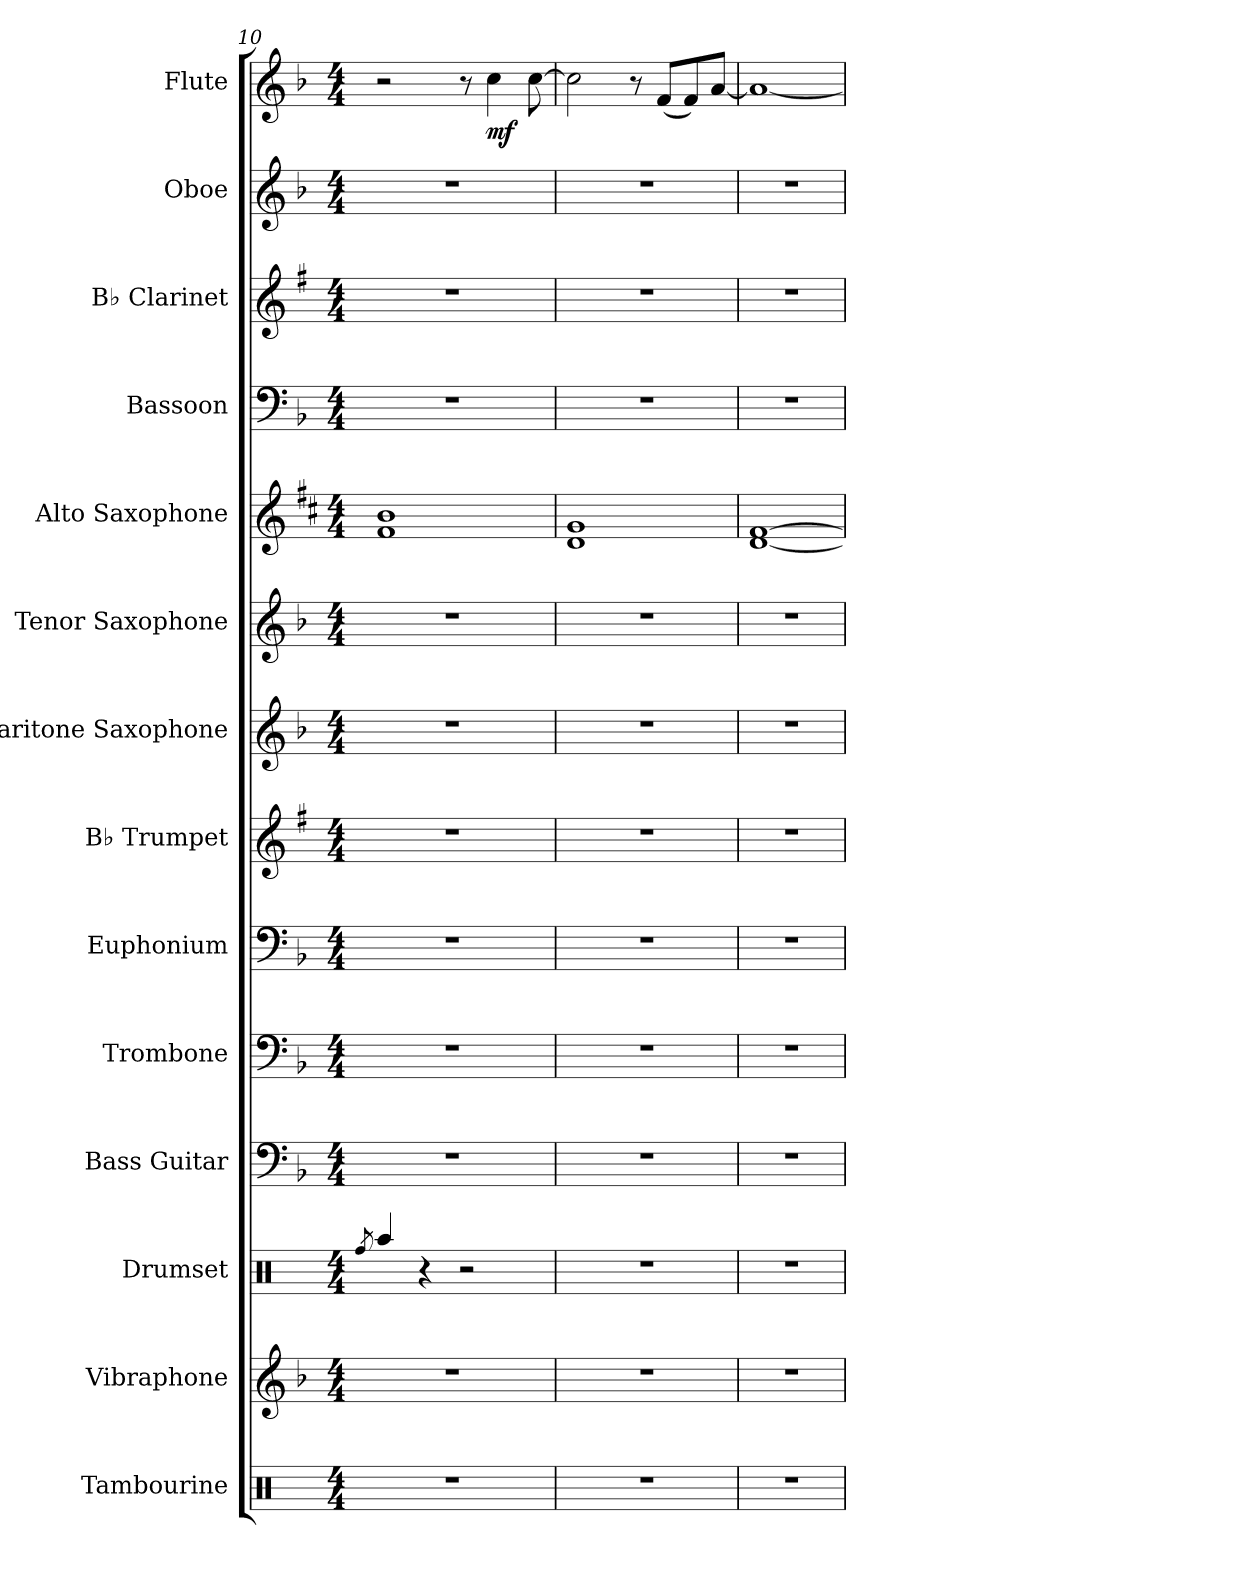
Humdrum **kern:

**kern	**kern	**kern	**kern	**kern	**kern	**kern	**kern	**kern	**kern	**kern	**kern	**kern	**kern	**dynam
*part14	*part13	*part12	*part11	*part10	*part9	*part8	*part7	*part6	*part5	*part4	*part3	*part2	*part1	*part1
*staff14	*staff13	*staff12	*staff11	*staff10	*staff9	*staff8	*staff7	*staff6	*staff5	*staff4	*staff3	*staff2	*staff1	*staff1
*I"Tambourine	*I"Vibraphone	*I"Drumset	*I"Bass Guitar	*I"Trombone	*I"Euphonium	*I"B♭ Trumpet	*I"Baritone Saxophone	*I"Tenor Saxophone	*I"Alto Saxophone	*I"Bassoon	*I"B♭ Clarinet	*I"Oboe	*I"Flute	*
*I'Tamb.	*I'Vib.	*I'D. Set	*I'B. Guit.	*I'Tbn.	*	*I'B♭ Tpt.	*I'Bar. Sax.	*I'T. Sax.	*I'A. Sax.	*I'Bsn.	*I'B♭ Cl.	*I'Ob.	*I'Fl.	*
!!LO:PB:g=z
*clefX	*clefG2	*clefX	*clefF4	*clefF4	*clefF4	*clefG2	*clefG2	*clefG2	*clefG2	*clefF4	*clefG2	*clefG2	*clefG2	*
*	*	*	*ITrd7c12	*	*	*ITrd1c2	*ITrd12c21	*ITrd8c14	*ITrd5c9	*	*ITrd1c2	*	*	*
*k[]	*k[b-]	*k[]	*k[b-]	*k[b-]	*k[b-]	*k[b-]	*k[b-]	*k[b-]	*k[b-]	*k[b-]	*k[b-]	*k[b-]	*k[b-]	*
*M4/4	*M4/4	*M4/4	*M4/4	*M4/4	*M4/4	*M4/4	*M4/4	*M4/4	*M4/4	*M4/4	*M4/4	*M4/4	*M4/4	*
=10	=10	=10	=10	=10	=10	=10	=10	=10	=10	=10	=10	=10	=10	=10
.	.	8qRff/	.	.	.	.	.	.	.	.	.	.	.	.
1r	1r	4Raa/	1r	1r	1r	1r	1r	1r	1A 1d	1r	1r	1r	2r	.
.	.	4r	.	.	.	.	.	.	.	.	.	.	.	.
.	.	2r	.	.	.	.	.	.	.	.	.	.	8r	.
!	!	!	!	!	!	!	!	!	!	!	!	!	!	!LO:DY:b
.	.	.	.	.	.	.	.	.	.	.	.	.	4cc\	mf
.	.	.	.	.	.	.	.	.	.	.	.	.	[8cc\	.
=11	=11	=11	=11	=11	=11	=11	=11	=11	=11	=11	=11	=11	=11	=11
1r	1r	1r	1r	1r	1r	1r	1r	1r	1F 1B-	1r	1r	1r	2cc\]	.
.	.	.	.	.	.	.	.	.	.	.	.	.	8r	.
.	.	.	.	.	.	.	.	.	.	.	.	.	(<8f/L	.
.	.	.	.	.	.	.	.	.	.	.	.	.	8f/)	.
.	.	.	.	.	.	.	.	.	.	.	.	.	[8a/J	.
=12	=12	=12	=12	=12	=12	=12	=12	=12	=12	=12	=12	=12	=12	=12
1r	1r	1r	1r	1r	1r	1r	1r	1r	[1F [1A	1r	1r	1r	1a_	.
=	=	=	=	=	=	=	=	=	=	=	=	=	=	=
*-	*-	*-	*-	*-	*-	*-	*-	*-	*-	*-	*-	*-	*-	*-
